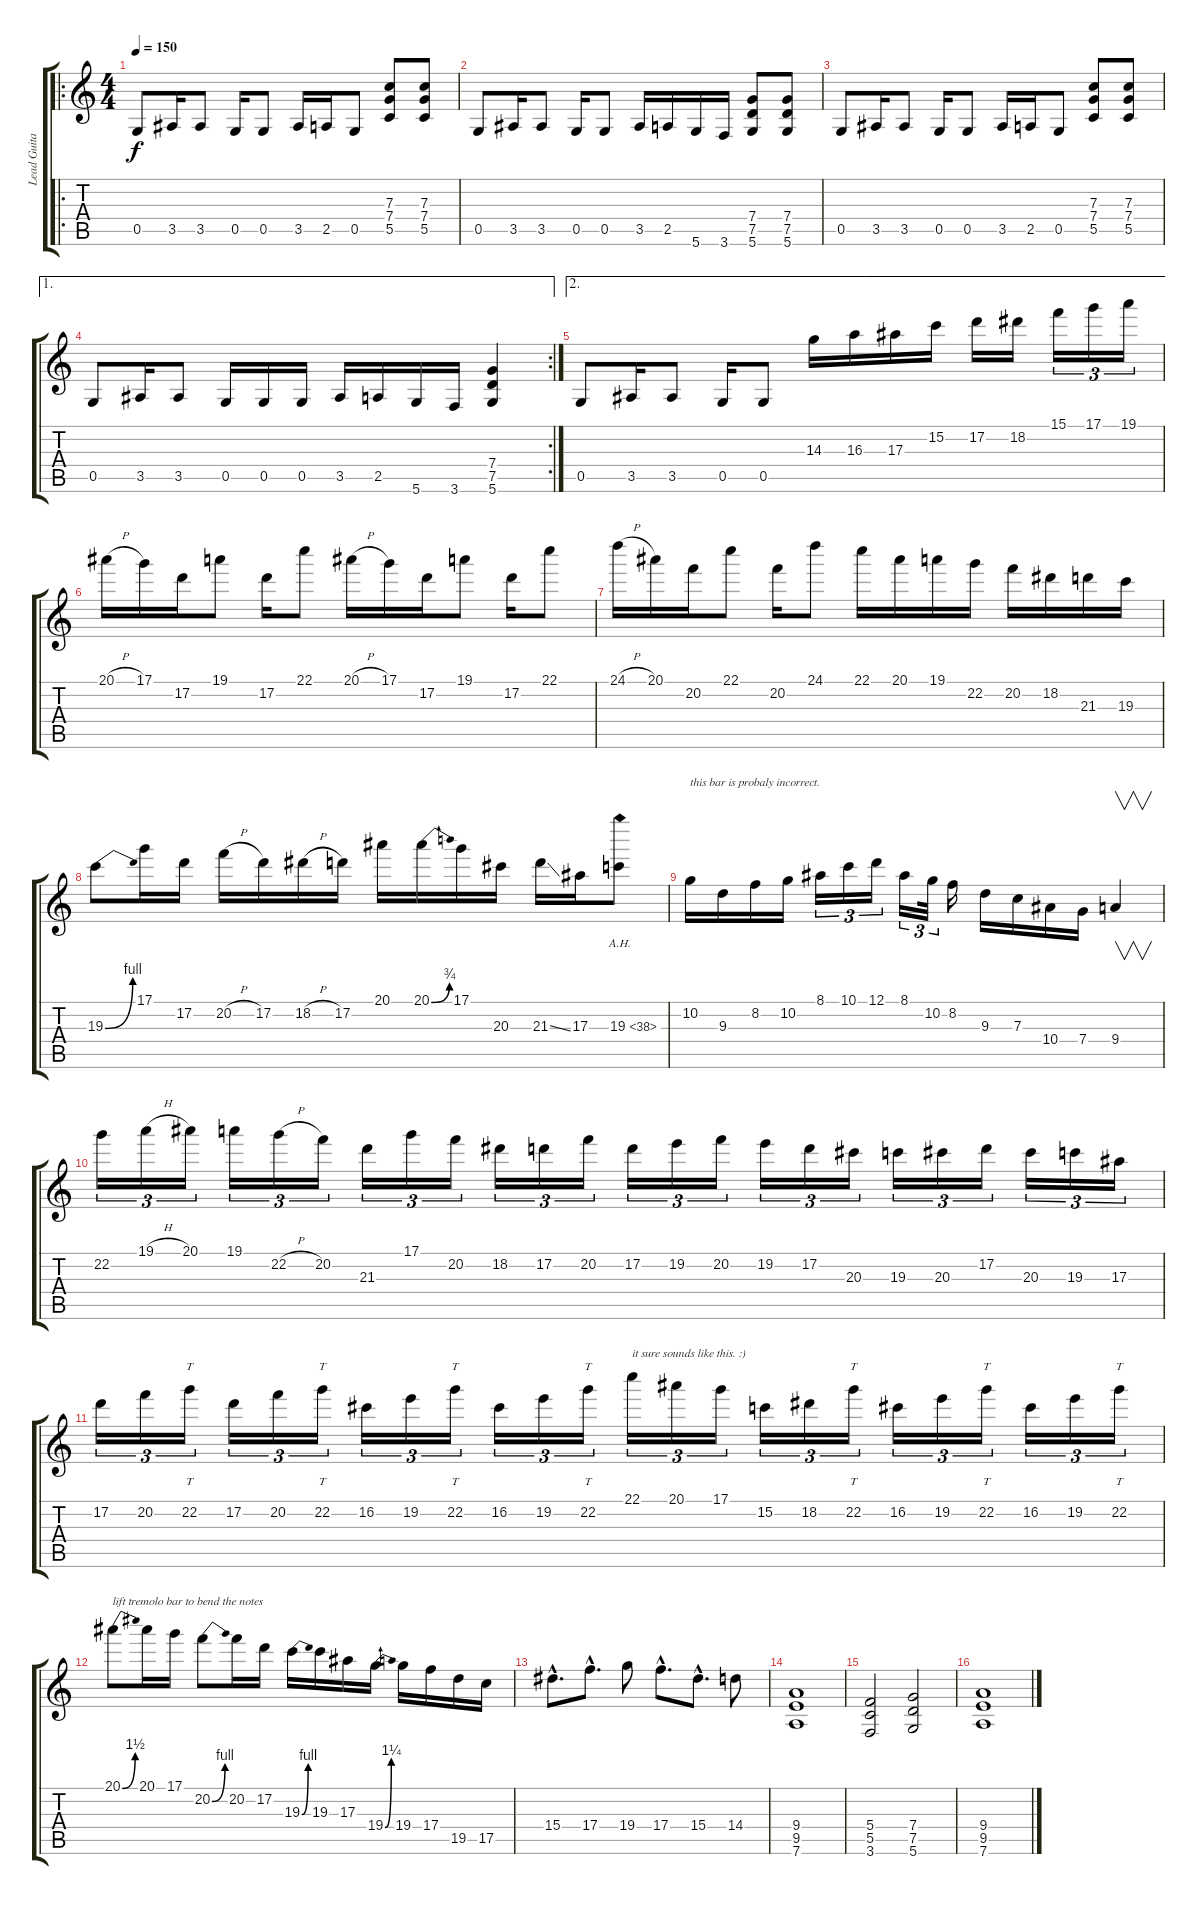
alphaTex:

\track ("Lead Guitar" "Lead Guita") {instrument distortionguitar}
\staff {score tabs}
\tuning (D4 A3 F3 C3 G2 D2) {hide}
\ro
\ts (4 4)
\tempo 150
\clef g2
\ks c
0.5.8{dy f instrument distortionguitar} 3.5.16 3.5.8 0.5.16 0.5.8 3.5.16 2.5.16 0.5.8 (7.3 7.4 5.5).8 (7.3 7.4 5.5).8 |
0.5.8 3.5.16 3.5.8 0.5.16 0.5.8 3.5.16 2.5.16 5.6.16 3.6.16 (7.4 7.5 5.6).8 (7.4 7.5 5.6).8 |
0.5.8 3.5.16 3.5.8 0.5.16 0.5.8 3.5.16 2.5.16 0.5.8 (7.3 7.4 5.5).8 (7.3 7.4 5.5).8 |
\ae 1
\rc 2
0.5.8 3.5.16 3.5.8 0.5.16 0.5.16 0.5.16 3.5.16 2.5.16 5.6.16 3.6.16 (7.4 7.5 5.6).4 |
\ae 2
0.5.8 3.5.16 3.5.8 0.5.16 0.5.8 14.3.16 16.3.16 17.3.16 15.2.16 17.2.16 18.2.16 15.1.16{tu (3 2)} 17.1.16{tu (3 2)} 19.1.16{tu (3 2)} |
20.1{h}.16{volume 16} 17.1.16 17.2.16 19.1.8 17.2.16 22.1.8 20.1{h}.16 17.1.16 17.2.16 19.1.8 17.2.16 22.1.8 |
24.1{h}.16 20.1.16 20.2.16 22.1.8 20.2.16 24.1.8 22.1.16 20.1.16 19.1.16 22.2.16 20.2.16 18.2.16 21.3.16 19.3.16 |
19.3{be (bend 0 0 60 4)}.8 17.1.16 17.2.16 20.2{h}.16 17.2.16 18.2{h}.16 17.2.16 20.1.16 20.1{be (bend 0 0 60 3)}.16 17.1.16 20.3.16 21.3{ss}.16 17.3.16 19.3{ah 19}.8 |
10.2.16{txt "this bar is probaly incorrect."} 9.3.16 8.2.16 10.2.16 8.1.16{tu (3 2)} 10.1.16{tu (3 2)} 12.1.16{tu (3 2)} 8.1.16{tu (3 2)} 10.2.32{tu (3 2)} 8.2.16 9.3.16 7.3.16 10.4.16 7.4.16 9.4.4{v} |
22.2.16{tu (3 2)} 19.1{h}.16{tu (3 2)} 20.1.16{tu (3 2)} 19.1.16{tu (3 2)} 22.2{h}.16{tu (3 2)} 20.2.16{tu (3 2)} 21.3.16{tu (3 2)} 17.1.16{tu (3 2)} 20.2.16{tu (3 2)} 18.2.16{tu (3 2)} 17.2.16{tu (3 2)} 20.2.16{tu (3 2)} 17.2.16{tu (3 2)} 19.2.16{tu (3 2)} 20.2.16{tu (3 2)} 19.2.16{tu (3 2)} 17.2.16{tu (3 2)} 20.3.16{tu (3 2)} 19.3.16{tu (3 2)} 20.3.16{tu (3 2)} 17.2.16{tu (3 2)} 20.3.16{tu (3 2)} 19.3.16{tu (3 2)} 17.3.16{tu (3 2)} |
17.2.16{tu (3 2)} 20.2.16{tu (3 2)} 22.2.16{tt tu (3 2)} 17.2.16{tu (3 2)} 20.2.16{tu (3 2)} 22.2.16{tt tu (3 2)} 16.2.16{tu (3 2)} 19.2.16{tu (3 2)} 22.2.16{tt tu (3 2)} 16.2.16{tu (3 2)} 19.2.16{tu (3 2)} 22.2.16{tt tu (3 2)} 22.1.16{tu (3 2) txt "it sure sounds like this. :)"} 20.1.16{tu (3 2)} 17.1.16{tu (3 2)} 15.2.16{tu (3 2)} 18.2.16{tu (3 2)} 22.2.16{tt tu (3 2)} 16.2.16{tu (3 2)} 19.2.16{tu (3 2)} 22.2.16{tt tu (3 2)} 16.2.16{tu (3 2)} 19.2.16{tu (3 2)} 22.2.16{tt tu (3 2)} |
20.1{be (bend 0 0 60 6)}.8{txt "lift tremolo bar to bend the notes"} 20.1.16 17.1.16 20.2{be (bend 0 0 60 4)}.8 20.2.16 17.2.16 19.3{be (bend 0 0 60 4)}.16 19.3.16 17.3.16 19.4{be (bend 0 0 60 5)}.16 19.4.16 17.4.16 19.5.16 17.5.16 |
15.4{hac}.8{d} 17.4{hac}.8{d} 19.4.8 17.4{hac}.8{d} 15.4{hac}.8{d} 14.4.8 |
(9.4 9.5 7.6).1{volume 13} |
(5.4 5.5 3.6).2 (7.4 7.5 5.6).2 |
(9.4 9.5 7.6).1
